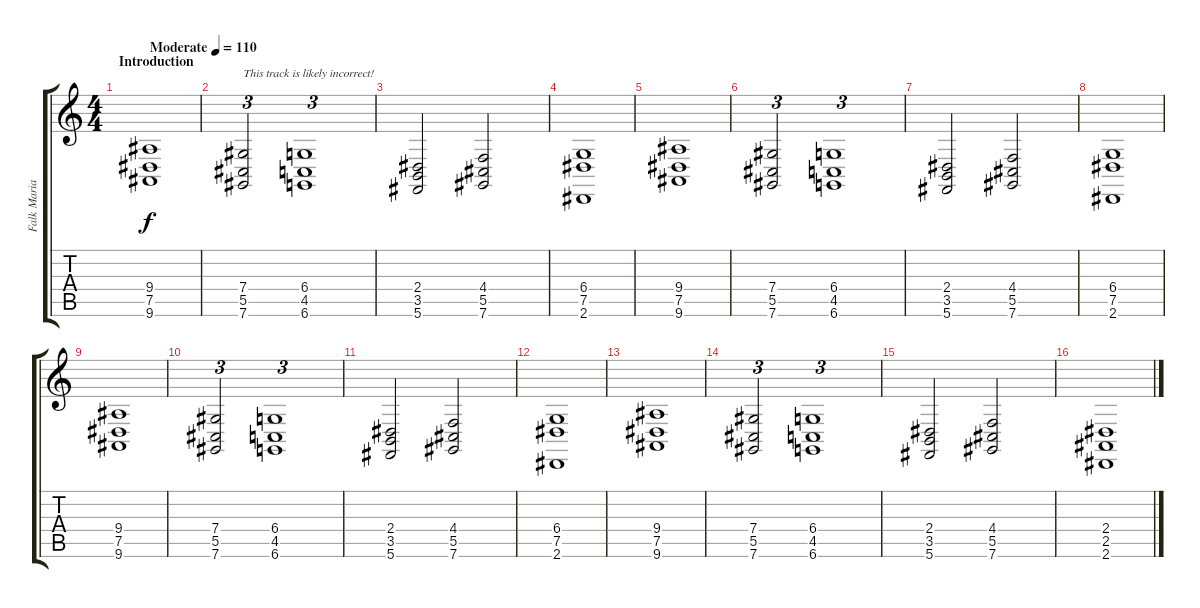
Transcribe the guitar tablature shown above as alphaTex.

\track ("Falk Maria Schlegel" "Falk Maria") {instrument reedorgan}
\staff {score tabs}
\tuning (Eb4 Bb3 Gb3 Db3 Ab2 Db2) {hide}
\ts (4 4)
\section ("" "Introduction")
\tempo (110 "Moderate")
\clef g2
\ks c
(9.4 7.5 9.6).1{dy f instrument reedorgan} |
(7.4 5.5 7.6).2{tu (3 2) txt "This track is likely incorrect!"} (6.4 4.5 6.6).1{tu (3 2)} |
(2.4 3.5 5.6).2 (4.4 5.5 7.6).2 |
(6.4 7.5 2.6).1 |
(9.4 7.5 9.6).1 |
(7.4 5.5 7.6).2{tu (3 2)} (6.4 4.5 6.6).1{tu (3 2)} |
(2.4 3.5 5.6).2 (4.4 5.5 7.6).2 |
(6.4 7.5 2.6).1 |
(9.4 7.5 9.6).1 |
(7.4 5.5 7.6).2{tu (3 2)} (6.4 4.5 6.6).1{tu (3 2)} |
(2.4 3.5 5.6).2 (4.4 5.5 7.6).2 |
(6.4 7.5 2.6).1 |
(9.4 7.5 9.6).1 |
(7.4 5.5 7.6).2{tu (3 2)} (6.4 4.5 6.6).1{tu (3 2)} |
(2.4 3.5 5.6).2 (4.4 5.5 7.6).2 |
(2.4 2.5 2.6).1
